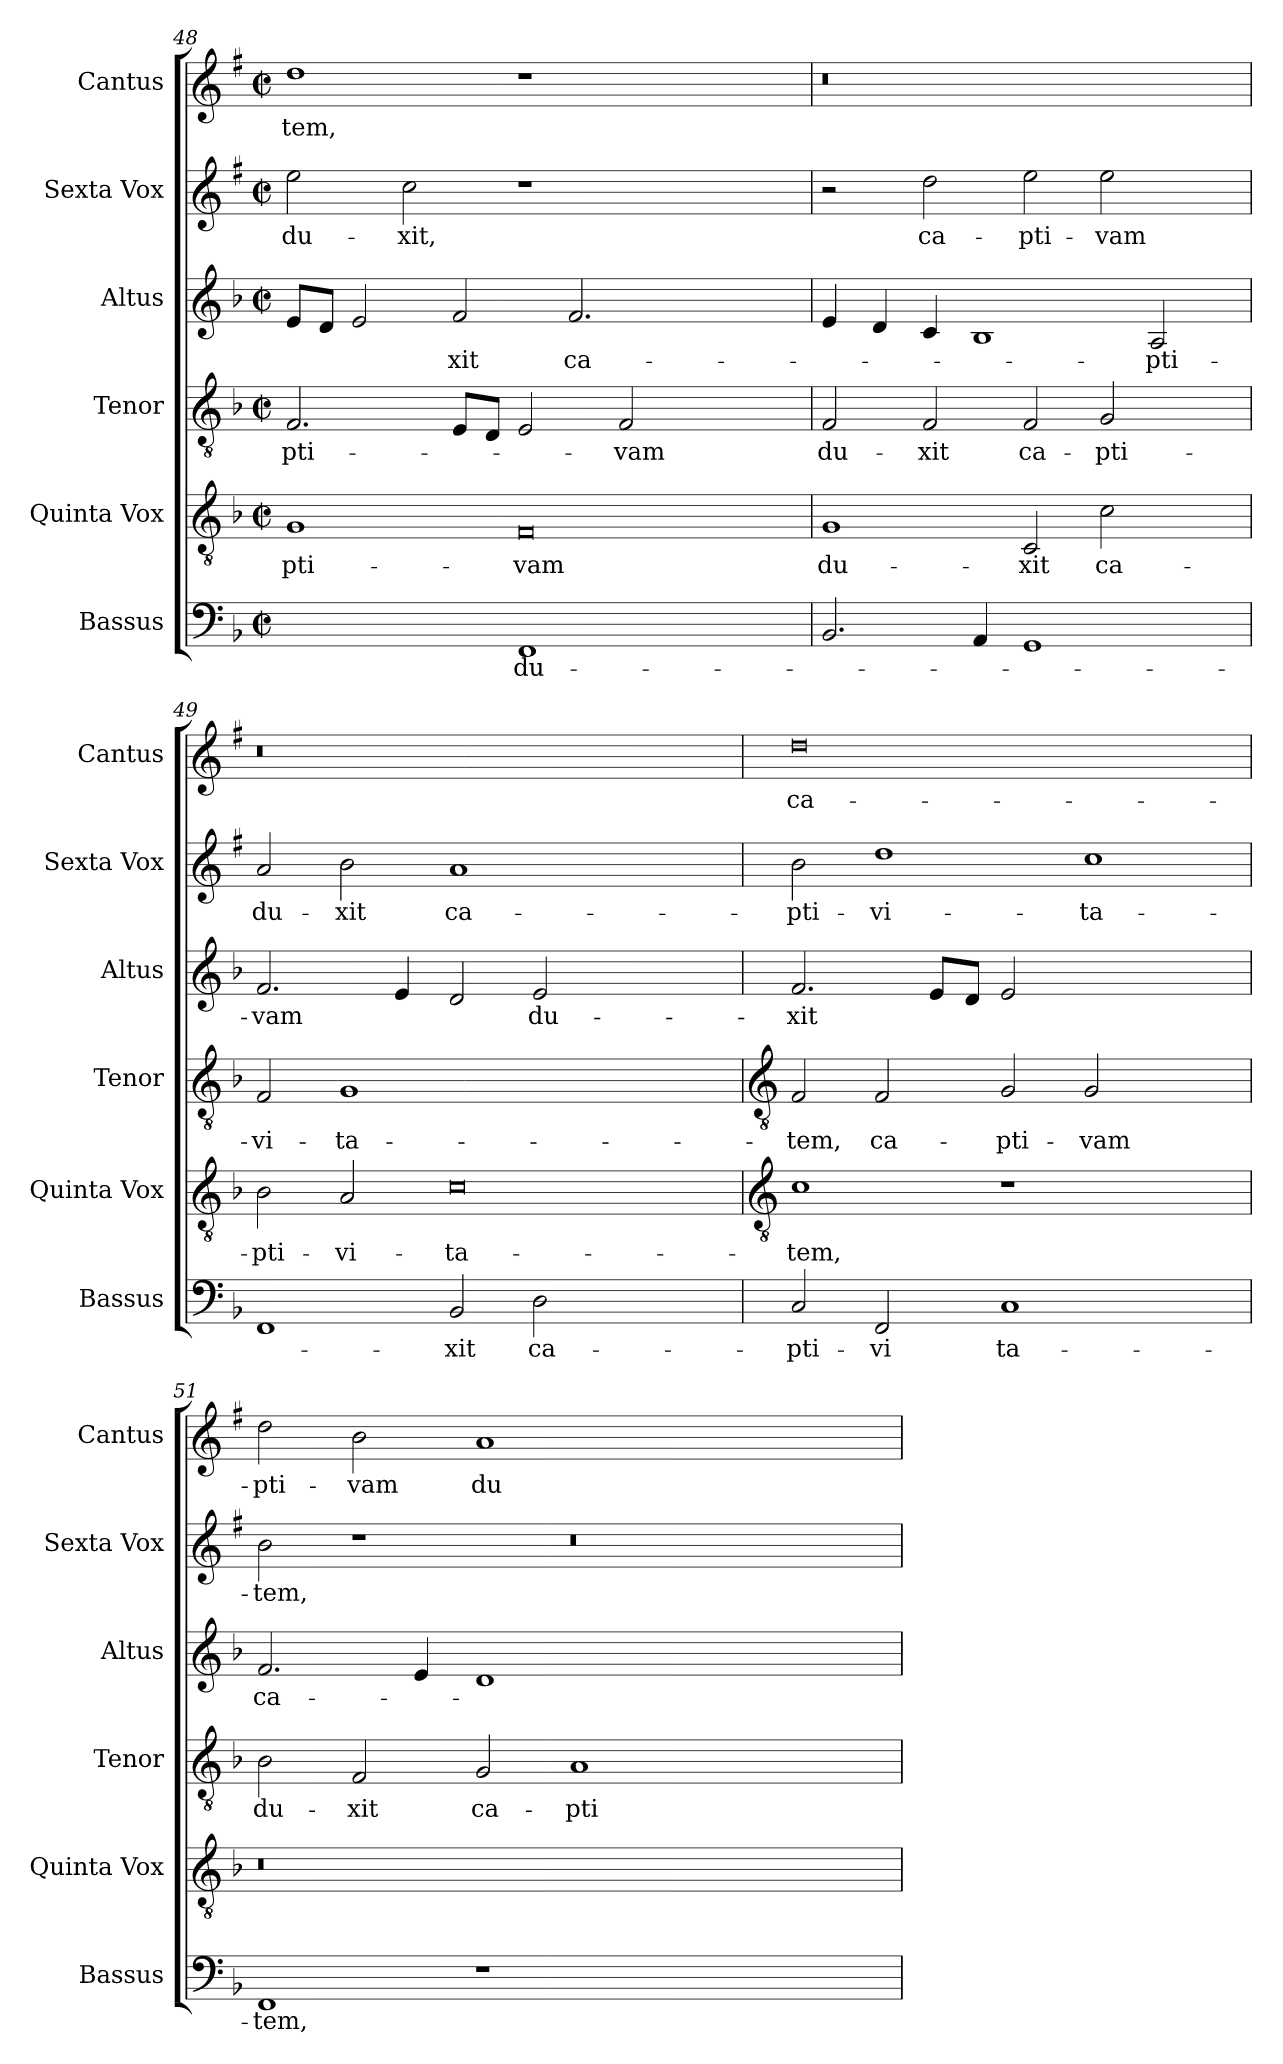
**kern	**text	**kern	**text	**kern	**text	**kern	**text	**kern	**text	**kern	**text
*part6	*part6	*part5	*part5	*part4	*part4	*part3	*part3	*part2	*part2	*part1	*part1
*staff6	*staff6	*staff5	*staff5	*staff4	*staff4	*staff3	*staff3	*staff2	*staff2	*staff1	*staff1
*I"Bassus	*	*I"Quinta Vox	*	*I"Tenor	*	*I"Altus	*	*I"Sexta Vox	*	*I"Cantus	*
*I'Bassus	*	*I'Quinta Vox	*	*I'Tenor	*	*I'Altus	*	*I'Sexta Vox	*	*I'Cantus	*
*clefF4	*	*clefGv2	*	*clefGv2	*	*clefG2	*	*clefG2	*	*clefG2	*
*	*	*	*	*	*	*	*	*ITrd1c2	*	*ITrd1c2	*
*k[b-]	*	*k[b-]	*	*k[b-]	*	*k[b-]	*	*k[b-]	*	*k[b-]	*
*F:	*	*F:	*	*F:	*	*F:	*	*F:	*	*F:	*
*M4/2	*	*M4/2	*	*M4/2	*	*M4/2	*	*M4/2	*	*M4/2	*
*met(c|)	*	*met(c|)	*	*met(c|)	*	*met(c|)	*	*met(c|)	*	*met(c|)	*
=48A	=48A	=48A	=48A	=48A	=48A	=48A	=48A	=48A	=48A	=48A	=48A
!	!	!	!LO:LY:b	!	!LO:LY:b	!	!	!	!LO:LY:b	!	!LO:LY:b
2.Cyy_	.	1G	-pti-	2.F	-pti-	8eL	.	2dd	du-	1cc	-tem,
.	.	.	.	.	.	8dJ	.	.	.	.	.
.	.	.	.	.	.	2e	.	.	.	.	.
!	!	!	!	!	!	!	!	!	!LO:LY:b	!	!
.	.	.	.	.	.	.	.	2b-	-xit,	.	.
!	!	!	!	!	!	!	!LO:LY:b	!	!	!	!
4Cyy]	.	.	.	8EL	.	2f	-xit	.	.	.	.
.	.	.	.	8DJ	.	.	.	.	.	.	.
!	!LO:LY:b	!	!LO:LY:b	!	!	!	!	!	!	!	!
1FF	du-	0F	-vam	2E	.	.	.	1r	.	1r	.
!	!	!	!	!	!	!	!LO:LY:b	!	!	!	!
.	.	.	.	.	.	2.f	ca-	.	.	.	.
!	!	!	!	!	!LO:LY:b	!	!	!	!	!	!
.	.	.	.	2F	-vam	.	.	.	.	.	.
1ryy	.	.	.	1ryy	.	1ryy	.	1ryy	.	1ryy	.
=48B	=48B	=48B	=48B	=48B	=48B	=48B	=48B	=48B	=48B	=48B	=48B
!	!	!	!LO:LY:b	!	!LO:LY:b	!	!	!	!	!	!
2.BB-	.	1G	du-	2F	du-	4e	.	2r	.	0r	.
.	.	.	.	.	.	4d	.	.	.	.	.
!	!	!	!	!	!LO:LY:b	!	!	!	!LO:LY:b	!	!
.	.	.	.	2F	-xit	4c	.	2cc	ca-	.	.
4AA	.	.	.	.	.	1B-	.	.	.	.	.
!	!	!	!LO:LY:b	!	!LO:LY:b	!	!	!	!LO:LY:b	!	!
1GG	.	2C	-xit	2F	ca-	.	.	2dd	-pti-	.	.
!	!	!	!LO:LY:b	!	!LO:LY:b	!	!	!	!LO:LY:b	!	!
.	.	2c	ca-	2G	-pti-	.	.	2dd	-vam	.	.
!	!	!	!	!	!	!	!LO:LY:b	!	!	!	!
.	.	.	.	.	.	2A	-pti-	.	.	.	.
4ryy	.	4ryy	.	4ryy	.	.	.	4ryy	.	4ryy	.
=49A	=49A	=49A	=49A	=49A	=49A	=49A	=49A	=49A	=49A	=49A	=49A
!	!	!	!LO:LY:b	!	!LO:LY:b	!	!LO:LY:b	!	!LO:LY:b	!	!
1FF	.	2B-	-pti-	2F	-vi-	2.f	-vam	2g	du-	0r	.
!	!	!	!LO:LY:b	!	!LO:LY:b	!	!	!	!LO:LY:b	!	!
.	.	2A	-vi-	1G	-ta-	.	.	2a	-xit	.	.
.	.	.	.	.	.	4e	.	.	.	.	.
!	!LO:LY:b	!	!LO:LY:b	!	!	!	!	!	!LO:LY:b	!	!
2BB-	-xit	0c	-ta-	.	.	2d	.	1g	ca-	.	.
!	!LO:LY:b	!	!	!	!	!	!LO:LY:b	!	!	!	!
2D	ca-	.	.	1.ryy	.	2e	du-	.	.	.	.
1ryy	.	.	.	.	.	1ryy	.	1ryy	.	1ryy	.
!!LO:LB:g=z
=50A	=50A	=50A	=50A	=50A	=50A	=50A	=50A	=50A	=50A	=50A	=50A
*	*	*clefGv2	*	*clefGv2	*	*	*	*	*	*	*
!	!LO:LY:b	!	!LO:LY:b	!	!LO:LY:b	!	!LO:LY:b	!	!LO:LY:b	!	!LO:LY:b
2C	-pti-	1c	-tem,	2F	-tem,	2.f	-xit	2a	-pti-	0cc	ca-
!	!LO:LY:b	!	!	!	!LO:LY:b	!	!	!	!LO:LY:b	!	!
2FF	-vi	.	.	2F	ca-	.	.	1cc	-vi-	.	.
.	.	.	.	.	.	8eL	.	.	.	.	.
.	.	.	.	.	.	8dJ	.	.	.	.	.
!	!LO:LY:b	!	!	!	!LO:LY:b	!	!	!	!	!	!
1C	ta-	1r	.	2G	-pti-	2e	.	.	.	.	.
!	!	!	!	!	!LO:LY:b	!	!	!	!LO:LY:b	!	!
.	.	.	.	2G	-vam	1ryy	.	1b-	-ta-	.	.
2ryy	.	2ryy	.	2ryy	.	.	.	.	.	2ryy	.
!!LO:LB:g=z
=51	=51	=51	=51	=51	=51	=51	=51	=51	=51	=51	=51
!	!LO:LY:b	!	!	!	!LO:LY:b	!	!LO:LY:b	!	!LO:LY:b	!	!LO:LY:b
*	*	*	*	*	*	*	*	*	*	*^	*
1FF	-tem,	0r	.	2B-	du-	2.f	ca-	2a	-tem,	2cc	0ryy	-pti-
!	!	!	!	!	!LO:LY:b	!	!	!	!	!	!	!LO:LY:b
.	.	.	.	2F	-xit	.	.	1r	.	2a	.	-vam
.	.	.	.	.	.	4e	.	.	.	.	.	.
!	!	!	!	!	!LO:LY:b	!	!	!	!	!	!	!LO:LY:b
1r	.	.	.	2G	ca-	1d	.	.	.	1g	.	du-
!	!	!	!	!	!LO:LY:b	!	!	!	!	!	!	!
.	.	.	.	1A	-pti-	.	.	0r	.	.	.	.
1.ryy	.	1.ryy	.	.	.	1.ryy	.	.	.	1.ryy	1.ryy	.
.	.	.	.	1ryy	.	.	.	.	.	.	.	.
*	*	*	*	*	*	*	*	*	*	*v	*v	*
=	=	=	=	=	=	=	=	=	=	=	=
*-	*-	*-	*-	*-	*-	*-	*-	*-	*-	*-	*-
